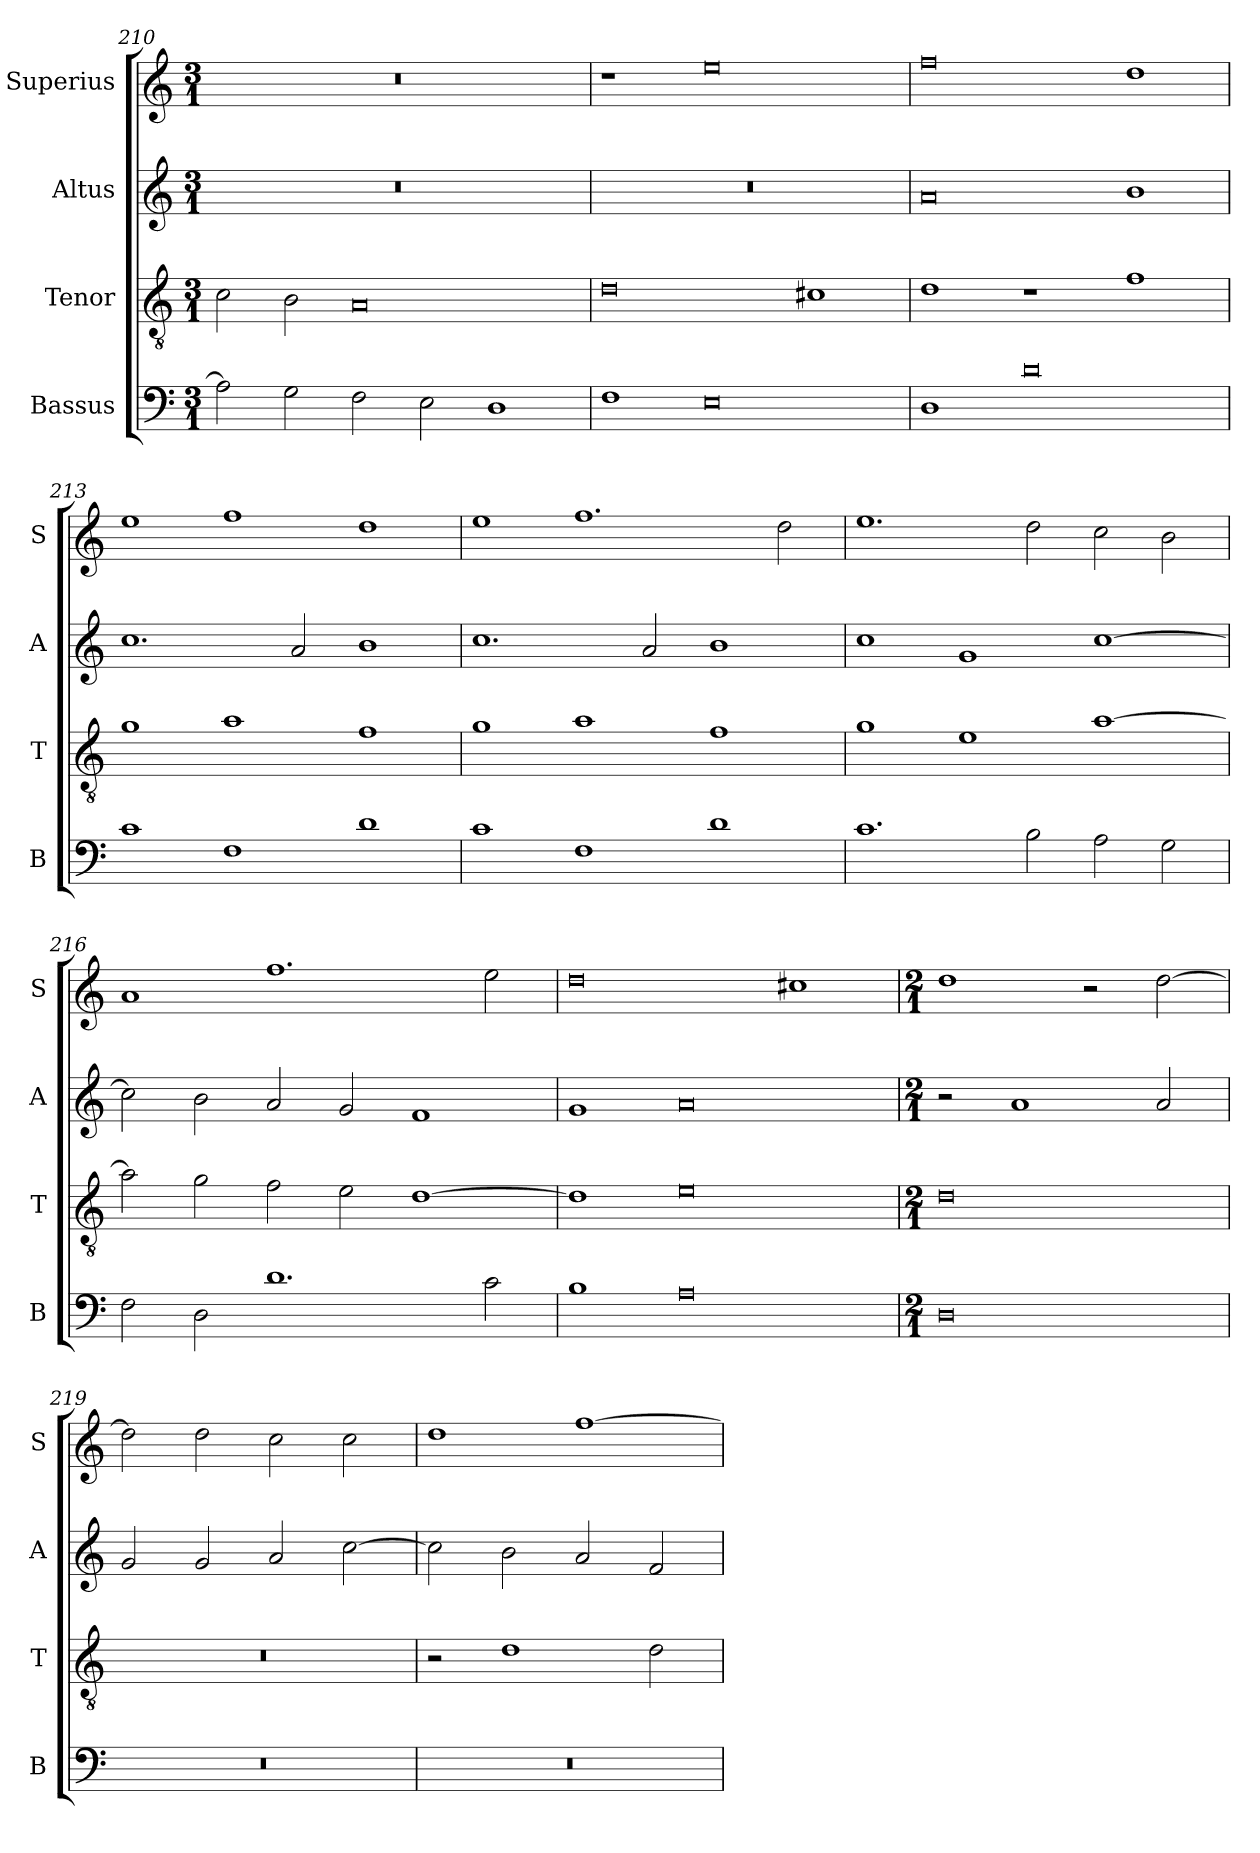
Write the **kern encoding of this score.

**kern	**kern	**kern	**kern
*part4	*part3	*part2	*part1
*staff4	*staff3	*staff2	*staff1
*I"Bassus	*I"Tenor	*I"Altus	*I"Superius
*I'B	*I'T	*I'A	*I'S
*clefF4	*clefGv2	*clefG2	*clefG2
*k[]	*k[]	*k[]	*k[]
*C:	*C:	*C:	*C:
*M3/1	*M3/1	*M3/1	*M3/1
=210	=210	=210	=210
2A]	2c	0.r	0.r
2G	2B	.	.
2F	0A	.	.
2E	.	.	.
1D	.	.	.
=211	=211	=211	=211
1F	0d	0.r	1r
0E	.	.	0ee
.	1c#X	.	.
=212	=212	=212	=212
1D	1d	0a	0ff
0d	1r	.	.
.	1f	1b	1dd
=213	=213	=213	=213
1c	1g	1.cc	1ee
1F	1a	.	1ff
.	.	2a	.
1d	1f	1b	1dd
=214	=214	=214	=214
1c	1g	1.cc	1ee
1F	1a	.	1.ff
.	.	2a	.
1d	1f	1b	.
.	.	.	2dd
=215	=215	=215	=215
1.c	1g	1cc	1.ee
.	1e	1g	.
2B	.	.	2dd
2A	[1a	[1cc	2cc
2G	.	.	2b
=216	=216	=216	=216
2F	2a]	2cc]	1a
2D	2g	2b	.
1.d	2f	2a	1.ff
.	2e	2g	.
.	[1d	1f	.
2c	.	.	2ee
=217	=217	=217	=217
1B	1d]	1g	0dd
0A	0e	0a	.
.	.	.	1cc#X
=218	=218	=218	=218
*M2/1	*M2/1	*M2/1	*M2/1
0D	0d	2r	1dd
.	.	1a	.
.	.	.	2r
.	.	2a	[2dd
=219	=219	=219	=219
0r	0r	2g	2dd]
.	.	2g	2dd
.	.	2a	2cc
.	.	[2cc	2cc
=220	=220	=220	=220
0r	2r	2cc]	1dd
.	1d	2b	.
.	.	2a	[1ff
.	2d	2f	.
=	=	=	=
*-	*-	*-	*-
